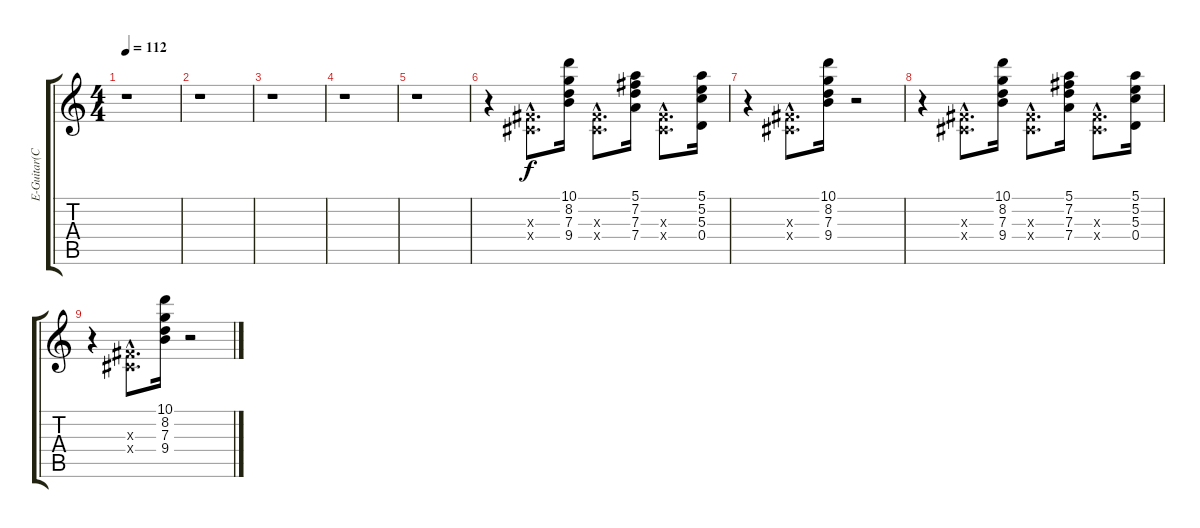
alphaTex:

\track ("E-Guitar(Clean)" "E-Guitar(C") {instrument electricguitarclean}
\staff {score tabs}
\tuning (E4 B3 G3 D3 A2 E2) {hide}
\ts (4 4)
\tempo 112
\clef g2
\ks c
r.1{dy f} |
r.1 |
r.1 |
r.1 |
r.1 |
r.4 (-1.3{hac x} -1.4{hac x}).8{d} (10.1 8.2 7.3 9.4).16 (-1.3{hac x} -1.4{hac x}).8{d} (5.1 7.2 7.3 7.4).16 (-1.3{hac x} -1.4{hac x}).8{d} (5.1 5.2 5.3 0.4).16 |
r.4 (-1.3{hac x} -1.4{hac x}).8{d} (10.1 8.2 7.3 9.4).16 r.2 |
r.4 (-1.3{hac x} -1.4{hac x}).8{d} (10.1 8.2 7.3 9.4).16 (-1.3{hac x} -1.4{hac x}).8{d} (5.1 7.2 7.3 7.4).16 (-1.3{hac x} -1.4{hac x}).8{d} (5.1 5.2 5.3 0.4).16 |
r.4 (-1.3{hac x} -1.4{hac x}).8{d} (10.1 8.2 7.3 9.4).16 r.2
